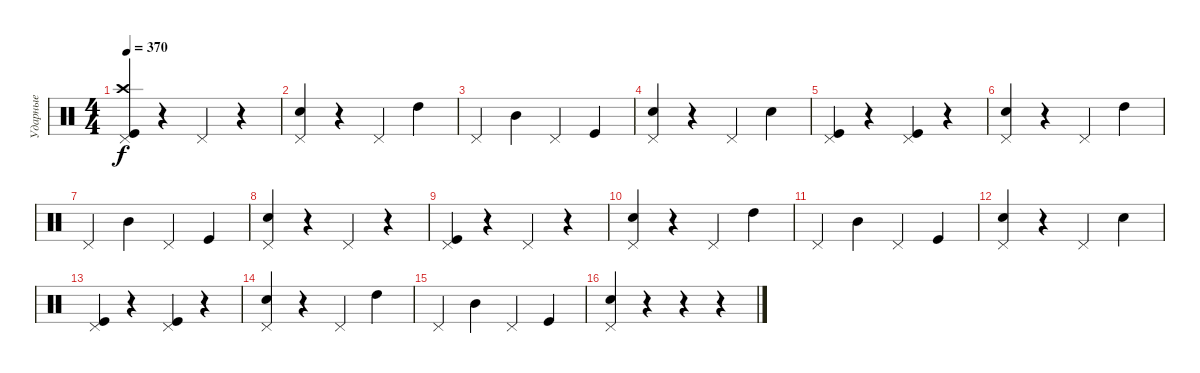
\track ("Ударные" "Ударные") {instrument percussion}
\staff {score}
\articulation defaults
\ts (4 4)
\tempo 370
\clef neutral
\ks c
("Kick (hit)" "Crash high (hit)" "Pedal Hi-Hat (hit)").4{dy f} r.4 "Pedal Hi-Hat (hit)".4 r.4 |
("Electric Snare (hit)" "Pedal Hi-Hat (hit)").4 r.4 "Pedal Hi-Hat (hit)".4 "High Tom (hit)".4 |
"Pedal Hi-Hat (hit)".4 "Mid Tom (hit)".4 "Pedal Hi-Hat (hit)".4 "Kick (hit)".4 |
("Electric Snare (hit)" "Pedal Hi-Hat (hit)").4 r.4 "Pedal Hi-Hat (hit)".4 "Electric Snare (hit)".4 |
("Kick (hit)" "Pedal Hi-Hat (hit)").4 r.4 ("Kick (hit)" "Pedal Hi-Hat (hit)").4 r.4 |
("Electric Snare (hit)" "Pedal Hi-Hat (hit)").4 r.4 "Pedal Hi-Hat (hit)".4 "High Tom (hit)".4 |
"Pedal Hi-Hat (hit)".4 "Mid Tom (hit)".4 "Pedal Hi-Hat (hit)".4 "Kick (hit)".4 |
("Electric Snare (hit)" "Pedal Hi-Hat (hit)").4 r.4 "Pedal Hi-Hat (hit)".4 r.4 |
("Kick (hit)" "Pedal Hi-Hat (hit)").4 r.4 "Pedal Hi-Hat (hit)".4 r.4 |
("Electric Snare (hit)" "Pedal Hi-Hat (hit)").4 r.4 "Pedal Hi-Hat (hit)".4 "High Tom (hit)".4 |
"Pedal Hi-Hat (hit)".4 "Mid Tom (hit)".4 "Pedal Hi-Hat (hit)".4 "Kick (hit)".4 |
("Electric Snare (hit)" "Pedal Hi-Hat (hit)").4 r.4 "Pedal Hi-Hat (hit)".4 "Electric Snare (hit)".4 |
("Kick (hit)" "Pedal Hi-Hat (hit)").4 r.4 ("Kick (hit)" "Pedal Hi-Hat (hit)").4 r.4 |
("Electric Snare (hit)" "Pedal Hi-Hat (hit)").4 r.4 "Pedal Hi-Hat (hit)".4 "High Tom (hit)".4 |
"Pedal Hi-Hat (hit)".4 "Mid Tom (hit)".4 "Pedal Hi-Hat (hit)".4 "Kick (hit)".4 |
("Electric Snare (hit)" "Pedal Hi-Hat (hit)").4 r.4 r.4 r.4
